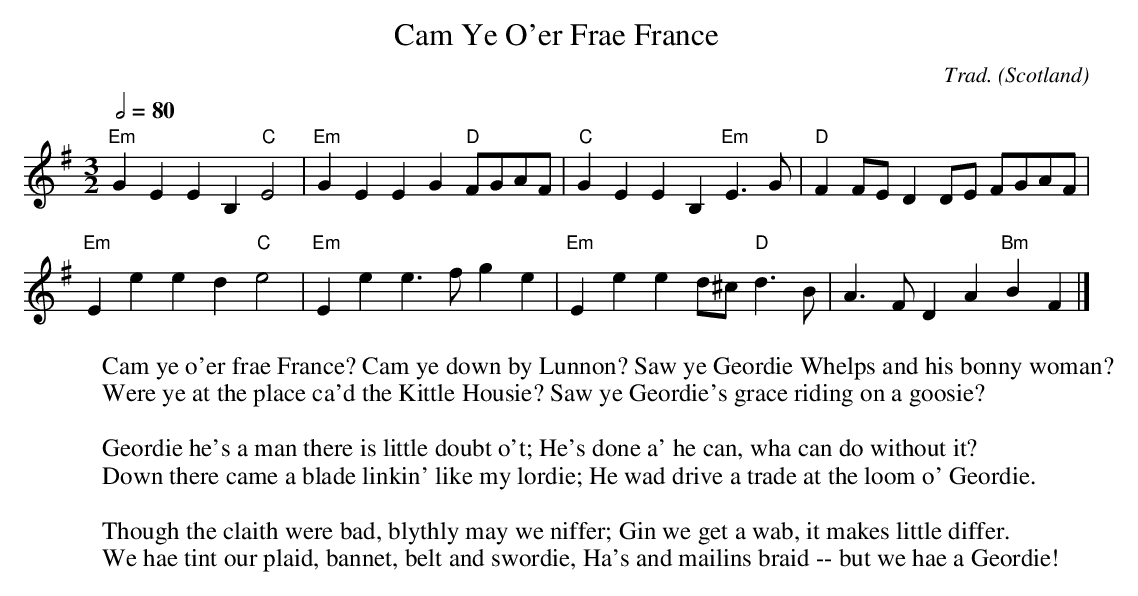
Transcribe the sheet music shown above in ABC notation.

X:1
T:Cam Ye O'er Frae France
C:Trad.
O:Scotland
Q:1/2=80
M:3/2
K:Em
"Em"G2 E2 E2 B,2 "C"E4|"Em"G2 E2 E2 G2 "D"FGAF|"C"G2 E2 E2 B,2 "Em" E3 G|"D"F2 FE D2 DE FGAF|
"Em"E2 e2 e2 d2 "C"e4|"Em"E2 e2 e3 f g2 e2|"Em"E2 e2 e2 d^c "D"d3B| A3 F D2 A2 "Bm"B2 F2|]
W:Cam ye o'er frae France? Cam ye down by Lunnon? Saw ye Geordie Whelps and his bonny woman?
W:Were ye at the place ca'd the Kittle Housie? Saw ye Geordie's grace riding on a goosie?
W:
W:Geordie he's a man there is little doubt o't; He's done a' he can, wha can do without it?
W:Down there came a blade linkin' like my lordie; He wad drive a trade at the loom o' Geordie.
W:
W:Though the claith were bad, blythly may we niffer; Gin we get a wab, it makes little differ.
W:We hae tint our plaid, bannet, belt and swordie, Ha's and mailins braid -- but we hae a Geordie!
